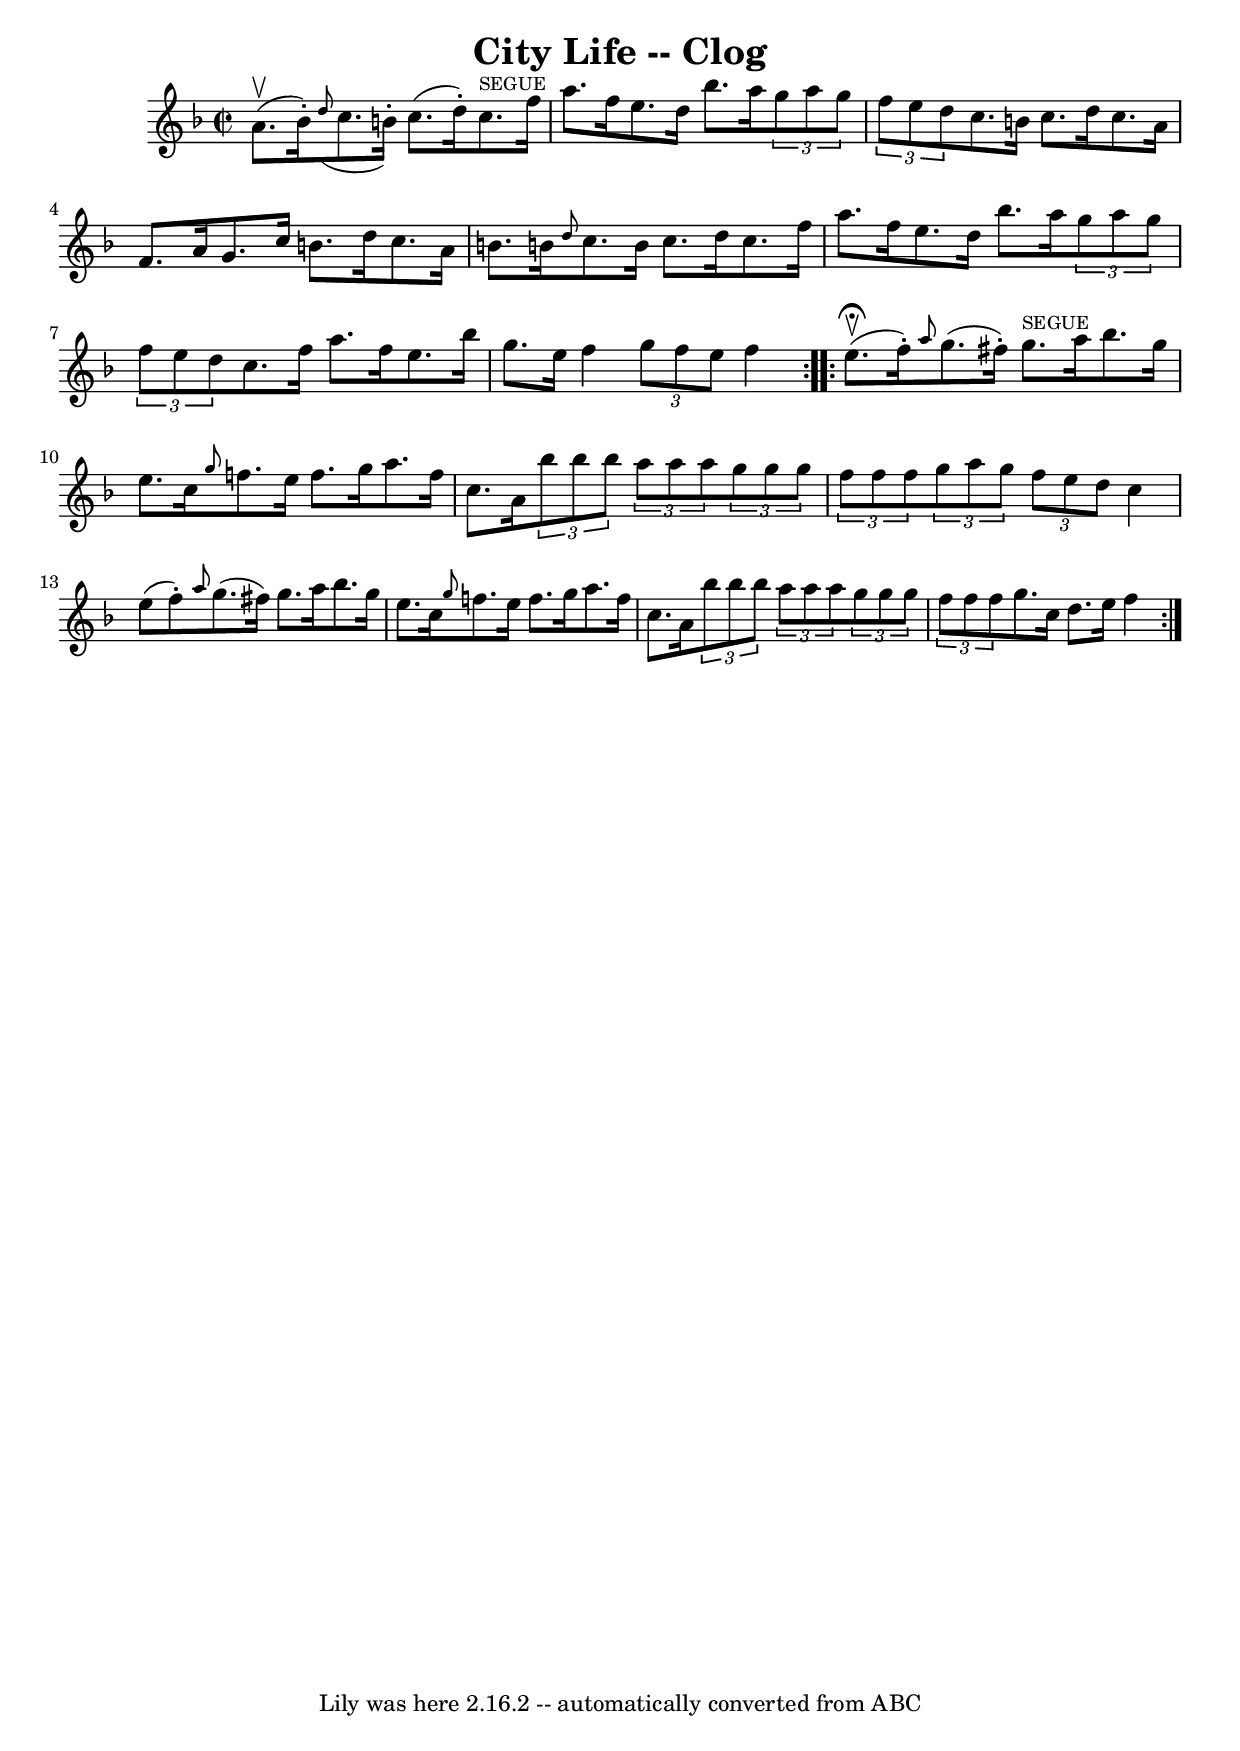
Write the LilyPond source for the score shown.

\version "2.16.2"
\include "Mammoth.ily"
\header {
  %% book = "Ryan's Mammoth Collection"
  crossRefNumber = "1"
  footnotes = ""
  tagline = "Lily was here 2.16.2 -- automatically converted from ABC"
  title = "City Life -- Clog"

}
voicedefault =  {



  \repeat volta 2 {

    \override Staff.TimeSignature #'style = #'C
    \time 2/2 
    \key f \major
    a'8.^\upbow(bes'16-.) |
    \grace {    
      d''8 (
    } c''8. b'16-.) c''8. (d''16-.) c''8.^\segue   
    f''16 a''8. f''16  |
    e''8. d''16 bes''8. a''16    
    \times 2/3 { g''8 a''8 g''8  
	       } \times 2/3 { f''8 e''8 d''8  
			    }  |
    c''8. b'16 c''8. d''16 c''8. a'16 f'8. a'16   |
    g'8. c''16 b'8. d''16 c''8. a'16 b'8. b'!16   |
    \grace { d''8  
	   } c''8. b'16 c''8. d''16 c''8.    
    f''16 a''8. f''16  |
    e''8. d''16 bes''8. a''16    
    \times 2/3 { g''8 a''8 g''8  
	       }   \times 2/3 { f''8 e''8 d''8  
			      }  |
    c''8. f''16 a''8. f''16 e''8. bes''16 g''8.    
    e''16  |
    f''4  \times 2/3 { g''8 f''8 e''8  
		     } f''4    
  }     

  \repeat volta 2 {
    e''8.^\fermata^\upbow(f''16-.) |
    \grace {    
      a''8  
    } g''8. (fis''16-.) g''8.^\segue a''16 bes''8. g''16  
    e''8. c''16  |
    \grace { g''8  
	   } f''!8. e''16 f''8.    
    g''16 a''8. f''16 c''8. a'16  |
    \times 2/3 { bes''8    
		 bes''8 bes''8  
	       } \times 2/3 { a''8 a''8 a''8  
			    }   \times 2/3 {   
			      g''8 g''8 g''8  
			    } \times 2/3 { f''8 f''8 f''8  
					 } |
    
    \times 2/3 { g''8 a''8 g''8  
	       } \times 2/3 { f''8 e''8 d''8  
			    }   
    c''4 e''8 (f''8-.) |
    \grace { a''8  
	   } g''8. (
    fis''16) g''8. a''16 bes''8. g''16 e''8. c''16  |
    
    \grace { g''8  
	   } f''!8. e''16 f''8. g''16 a''8. f''16    
    c''8. a'16  |
    \times 2/3 { bes''8 bes''8 bes''8  
	       } 
    \times 2/3 { a''8 a''8 a''8  
	       }   \times 2/3 { g''8 g''8 g''8  
			      } 
    \times 2/3 { f''8 f''8 f''8  
	       } |
    g''8. c''16 d''8.    
    e''16 f''4  
  }   

}

\score{
  <<

    \context Staff="default"
    {
      \voicedefault 
      
    }

  >>
  \layout {
    
  }
  \midi {
  }

}
